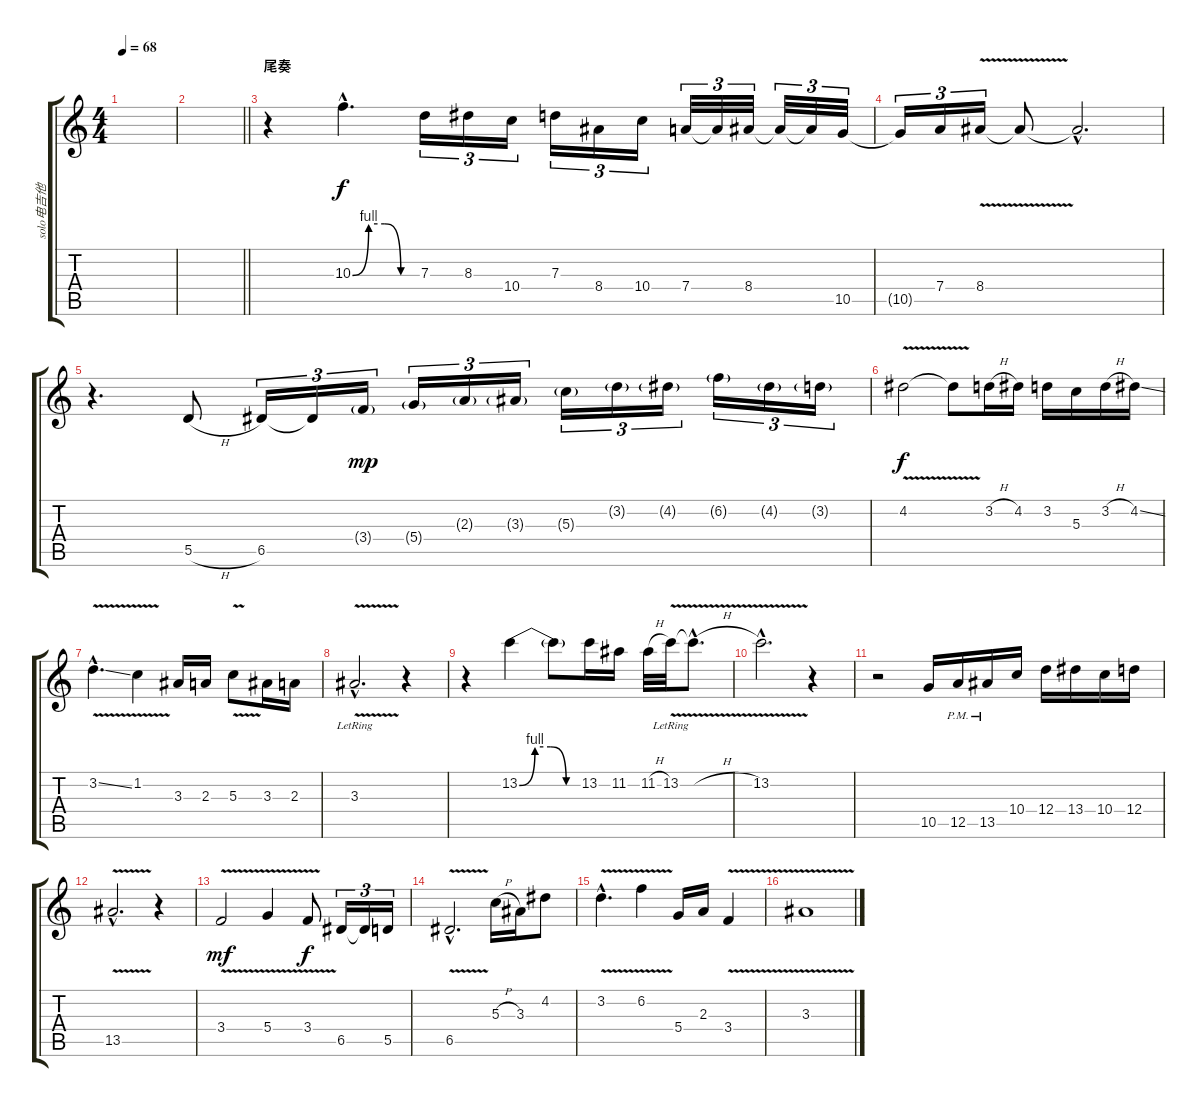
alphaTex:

\track ("solo电吉他" "solo电吉他") {instrument overdrivenguitar}
\staff {score tabs}
\tuning (E4 B3 G3 D3 A2 E2) {hide}
\ts (4 4)
\tempo 68
\clef g2
\ks c
|
\barLineRight lightlight
|
\section ("" "尾奏")
r.4 10.3{be (custom 0 0 15 4 30 4 45 0 60 0) hac}.4{d} 7.3.16{tu (3 2)} 8.3.16{tu (3 2)} 10.4.16{tu (3 2)} 7.3.16{tu (3 2)} 8.4.16{tu (3 2)} 10.4.16{tu (3 2)} 7.4.32{tu (3 2)} 7.4{t}.32{tu (3 2)} 8.4.32{tu (3 2)} 8.4{t}.32{tu (3 2)} 8.4{t}.32{tu (3 2)} 10.5.32{tu (3 2)} |
10.5{t}.16{tu (3 2)} 7.4.16{tu (3 2)} 8.4{v}.16{tu (3 2)} 8.4{t}.8 8.4{hac t}.2{d} |
r.4{d} 5.5{h}.8 6.5.16{tu (3 2)} 6.5{t}.16{tu (3 2)} 3.4{g}.16{tu (3 2) dy mp} 5.4{g}.16{tu (3 2)} 2.3{g}.16{tu (3 2)} 3.3{g}.16{tu (3 2)} 5.3{g}.16{tu (3 2)} 3.2{g}.16{tu (3 2)} 4.2{g}.16{tu (3 2)} 6.2{g}.16{tu (3 2)} 4.2{g}.16{tu (3 2)} 3.2{g}.16{tu (3 2)} |
4.2{v}.2{dy f} 4.2{t}.8 3.2{h}.16 4.2.16 3.2.16 5.3.16 3.2{h}.16 4.2{ss}.16 |
3.2{v ss hac}.4{d} 1.2{v}.4 3.3.16 2.3.16 5.3{v}.8 3.3.16 2.3.16 |
3.3{v hac lr}.2{d} r.4 |
r.4 13.2{be (custom 0 0 15 4 30 4 45 0 60 0)}.4 13.2{t}.8 13.2.16 11.2.16 11.2{h}.32 13.2{v lr}.32 13.2{v h hac t}.8{d} |
13.2{v hac}.2{d} r.4 |
r.2 10.5.16 12.5{pm}.16 13.5{pm}.16 10.4.16 12.4.16 13.4.16 10.4.16 12.4.16 |
13.5{v hac}.2{d} r.4 |
3.4{v}.2{dy mf volume 6} 5.4{v}.4 3.4{v}.8{dy f} 6.5.16{tu (3 2)} 6.5{t}.16{tu (3 2)} 5.5.16{tu (3 2)} |
6.5{v hac}.2{d} 5.3{h}.16 3.3.16 4.2.8 |
3.2{v hac}.4{d} 6.2{v}.4 5.4.16 2.3.16 3.4{v}.4 |
3.3{v}.1
